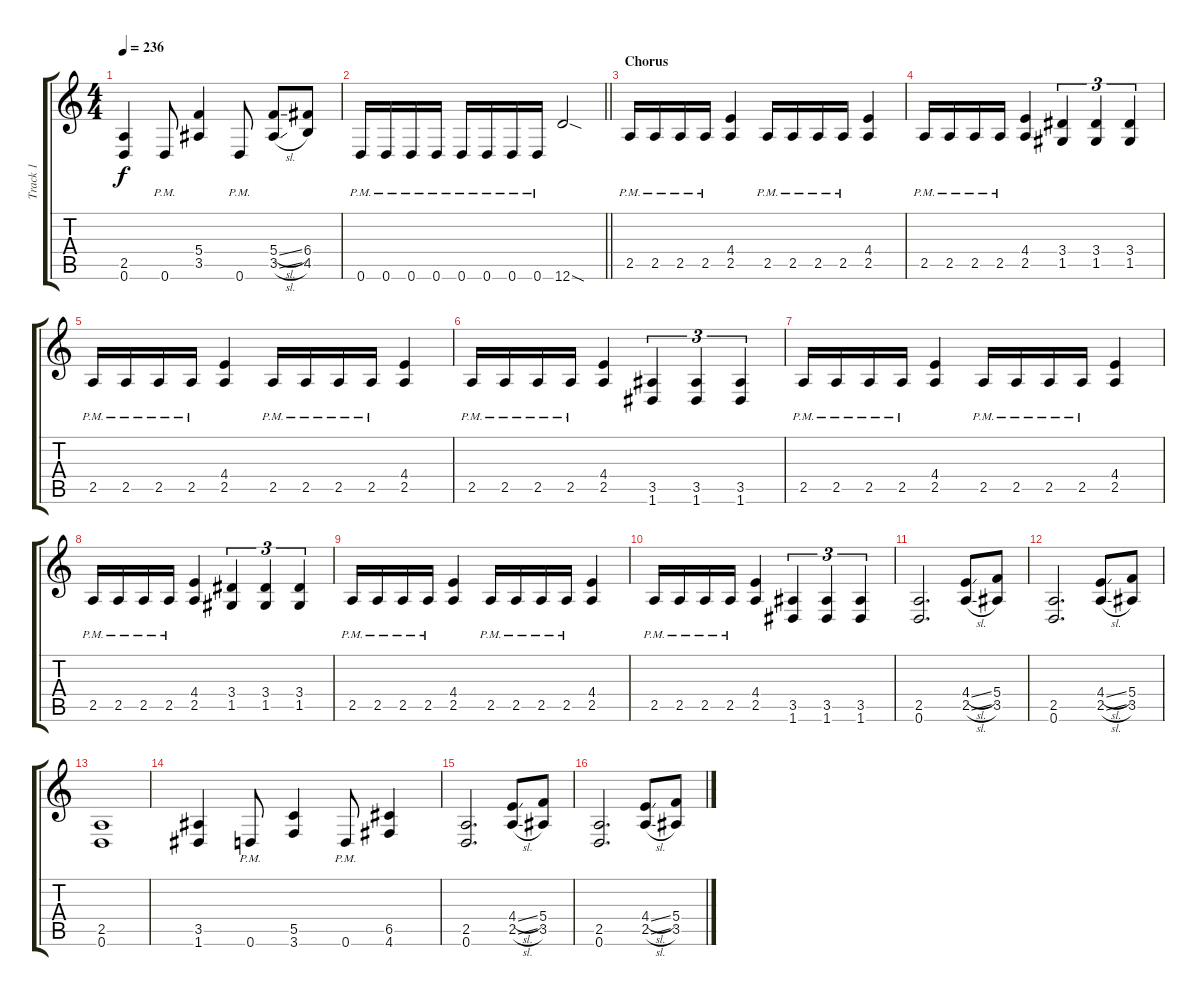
\track ("Track 1" "Track 1") {instrument distortionguitar}
\staff {score tabs}
\tuning (D4 A3 F3 C3 G2 D2) {hide}
\ts (4 4)
\tempo 236
\clef g2
\ks c
(2.5 0.6).4{dy f} 0.6{pm}.8 (5.4 3.5).4 0.6{pm}.8 (5.4{sl} 3.5{sl}).8 (6.4 4.5).8 |
\barLineRight lightlight
0.6{pm}.16 0.6{pm}.16 0.6{pm}.16 0.6{pm}.16 0.6{pm}.16 0.6{pm}.16 0.6{pm}.16 0.6{pm}.16 12.6{sod}.2 |
\section ("" "Chorus")
2.5{pm}.16 2.5{pm}.16 2.5{pm}.16 2.5{pm}.16 (4.4 2.5).4 2.5{pm}.16 2.5{pm}.16 2.5{pm}.16 2.5{pm}.16 (4.4 2.5).4 |
2.5{pm}.16 2.5{pm}.16 2.5{pm}.16 2.5{pm}.16 (4.4 2.5).4 (3.4 1.5).4{tu (3 2)} (3.4 1.5).4{tu (3 2)} (3.4 1.5).4{tu (3 2)} |
2.5{pm}.16 2.5{pm}.16 2.5{pm}.16 2.5{pm}.16 (4.4 2.5).4 2.5{pm}.16 2.5{pm}.16 2.5{pm}.16 2.5{pm}.16 (4.4 2.5).4 |
2.5{pm}.16 2.5{pm}.16 2.5{pm}.16 2.5{pm}.16 (4.4 2.5).4 (3.5 1.6).4{tu (3 2)} (3.5 1.6).4{tu (3 2)} (3.5 1.6).4{tu (3 2)} |
2.5{pm}.16 2.5{pm}.16 2.5{pm}.16 2.5{pm}.16 (4.4 2.5).4 2.5{pm}.16 2.5{pm}.16 2.5{pm}.16 2.5{pm}.16 (4.4 2.5).4 |
2.5{pm}.16 2.5{pm}.16 2.5{pm}.16 2.5{pm}.16 (4.4 2.5).4 (3.4 1.5).4{tu (3 2)} (3.4 1.5).4{tu (3 2)} (3.4 1.5).4{tu (3 2)} |
2.5{pm}.16 2.5{pm}.16 2.5{pm}.16 2.5{pm}.16 (4.4 2.5).4 2.5{pm}.16 2.5{pm}.16 2.5{pm}.16 2.5{pm}.16 (4.4 2.5).4 |
2.5{pm}.16 2.5{pm}.16 2.5{pm}.16 2.5{pm}.16 (4.4 2.5).4 (3.5 1.6).4{tu (3 2)} (3.5 1.6).4{tu (3 2)} (3.5 1.6).4{tu (3 2)} |
(2.5 0.6).2{d} (4.4{sl} 2.5{sl}).8 (5.4 3.5).8 |
(2.5 0.6).2{d} (4.4{sl} 2.5{sl}).8 (5.4 3.5).8 |
(2.5 0.6).1 |
(3.5 1.6).4 0.6{pm}.8 (5.5 3.6).4 0.6{pm}.8 (6.5 4.6).4 |
(2.5 0.6).2{d} (4.4{sl} 2.5{sl}).8 (5.4 3.5).8 |
(2.5 0.6).2{d} (4.4{sl} 2.5{sl}).8 (5.4 3.5).8
